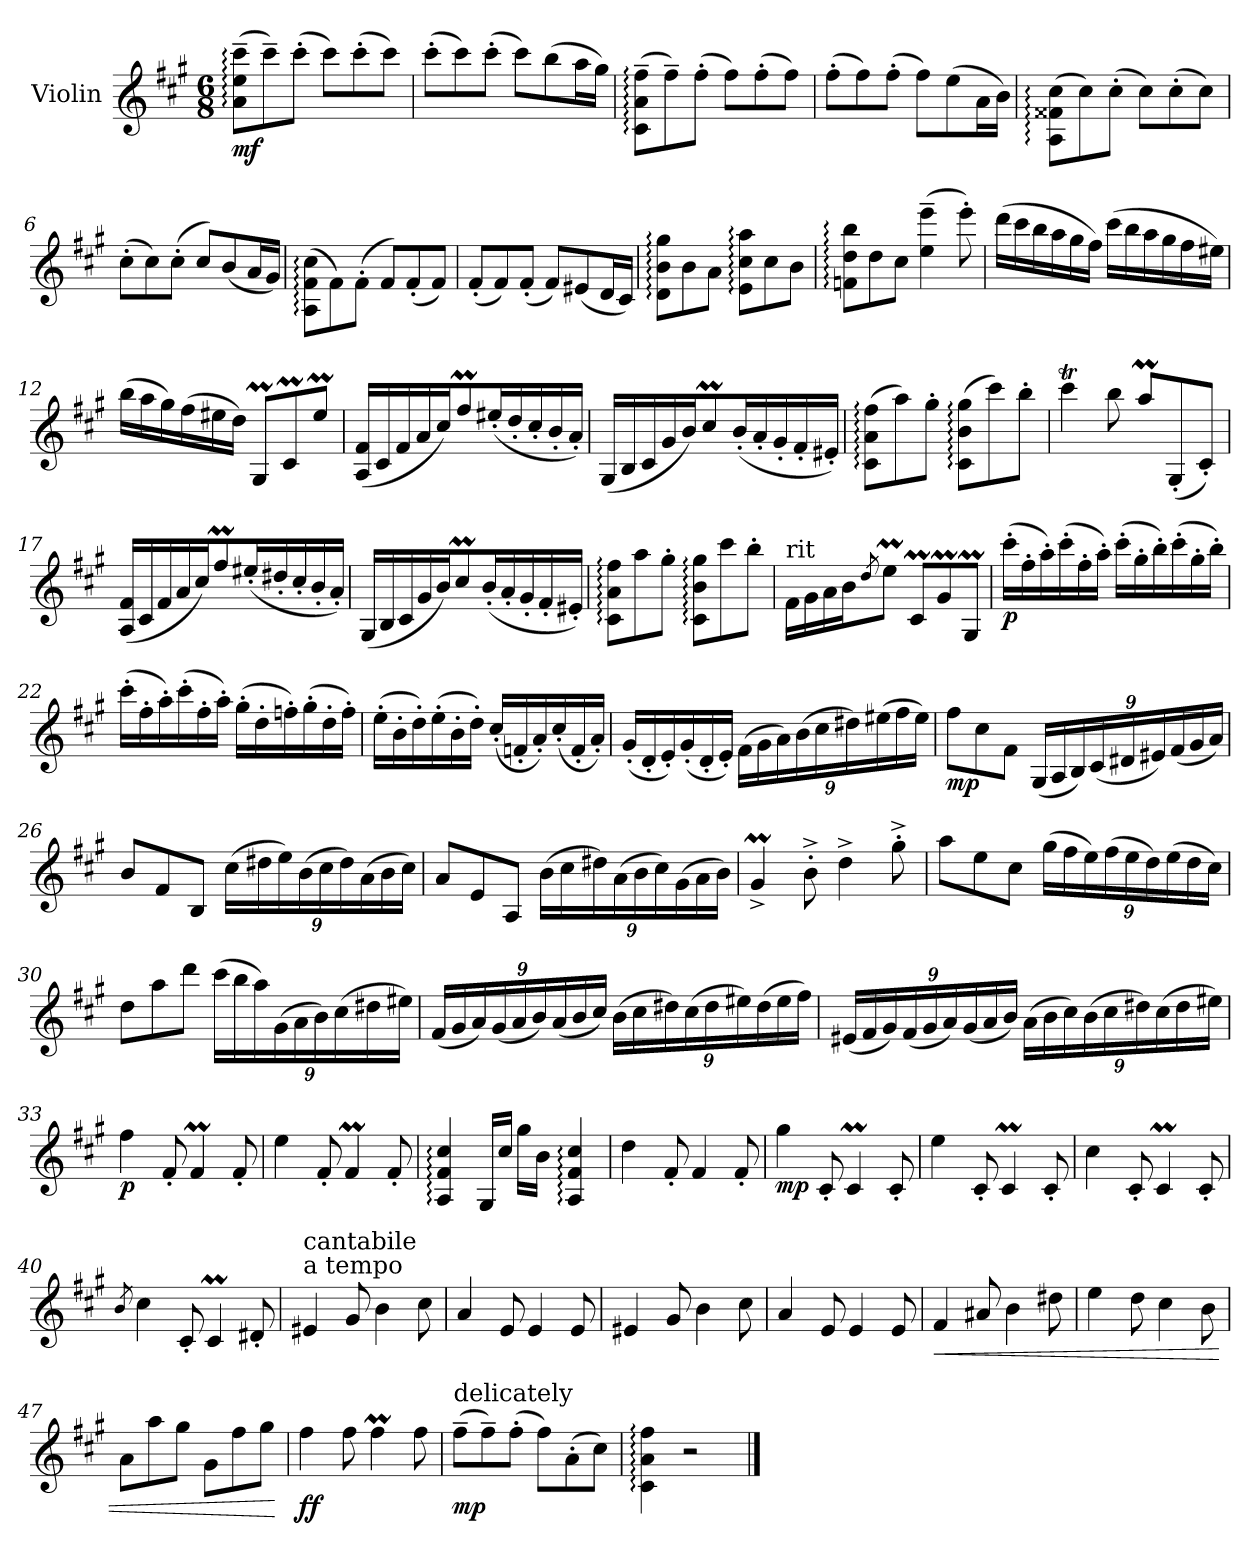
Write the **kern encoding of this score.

**kern	**dynam
*part1	*part1
*staff1	*staff1
*I"Violin	*
*I'Vln.	*
*clefG2	*
*k[f#c#g#]	*
*M6/8	*
*MM110	*
=1	=1
!	!LO:DY:b
(8a\:~ 8ee\:~ 8ccc#\:~L	mf
8ccc#~\)	.
(8ccc#'\J	.
8ccc#\L)	.
(8ccc#'\	.
8ccc#\J)	.
=2	=2
(8ccc#'\L	.
8ccc#\)	.
(8ccc#'\J	.
8ccc#\L)	.
(8bb\	.
16aa\L	.
16gg#\JJ)	.
=3	=3
(8c#\:~ 8a\:~ 8ff#\:~L	.
8ff#~\)	.
(8ff#'\J	.
8ff#\L)	.
(8ff#'\	.
8ff#\J)	.
=4	=4
(8ff#'\L	.
8ff#\)	.
(8ff#'\J	.
8ff#\L)	.
(8ee\	.
16a\L	.
16b\JJ)	.
=5	=5
(8A\: 8f##X\: 8cc#\:L	.
8cc#\)	.
(8cc#'\J	.
8cc#\L)	.
(8cc#'\	.
8cc#\J)	.
!!LO:LB:g=z
=6	=6
(8cc#'\L	.
8cc#\)	.
(8cc#'\J	.
8cc#/L)	.
(8b/	.
16a/L	.
16g#/JJ)	.
=7	=7
(8A\: 8f#\: 8cc#\:L	.
8f#\)	.
(8f#'\J	.
8f#/L)	.
(8f#'/	.
8f#/J)	.
=8	=8
(8f#'/L	.
8f#/)	.
(8f#'/J	.
8f#/L)	.
(8e#X/	.
16d/L	.
16c#/JJ)	.
=9	=9
8d\: 8b\: 8gg#\:L	.
8b\	.
8a\J	.
8e\: 8cc#\: 8aa\:L	.
8cc#\	.
8b\J	.
=10	=10
8fn\: 8dd\: 8bb\:L	.
8dd\	.
8cc#\J	.
(4ee\~ 4eee\~	.
8eee'\)	.
!!LO:LB:g=z
=11	=11
(16ddd\LL	.
16ccc#\	.
16bb\	.
16aa\	.
16gg#\	.
16ff#\JJ)	.
(16ccc#\LL	.
16bb\	.
16aa\	.
16gg#\	.
16ff#\	.
16ee#X\JJ)	.
=12	=12
(16bb\LL	.
16aa\	.
16gg#\)	.
(16ff#\	.
16ee#X\	.
16dd\JJ)	.
8G#m/L	.
8c#m/	.
8ee#m/J	.
=13	=13
(16A/ 16f#/LL	.
16c#/	.
16f#/	.
16a/	.
16cc#/J)	.
8ff#M/	.
(16ee#X'/L	.
16dd'/	.
16cc#'/	.
16b'/	.
16a'/JJ)	.
!!LO:LB:g=z
=14	=14
(16G#/LL	.
16B/	.
16c#/	.
16g#/	.
16b/J)	.
8cc#m/	.
(16b'/L	.
16a'/	.
16g#'/	.
16f#'/	.
16e#X'/JJ)	.
=15	=15
(8c#\: 8a\: 8ff#\:L	.
8aa\)	.
8gg#'\J	.
(8c#\: 8b\: 8gg#\:L	.
8ccc#\)	.
8bb'\J	.
=16	=16
4ccc#t\	.
8bb\	.
8aaM/L	.
(8G#'/	.
8c#'/J)	.
=17	=17
(16A/ 16f#/LL	.
16c#/	.
16f#/	.
16a/	.
16cc#/J)	.
8ff#M/	.
(16ee#X'/L	.
16dd#X'/	.
16cc#'/	.
16b'/	.
16a'/JJ)	.
!!LO:LB:g=z
=18	=18
(16G#/LL	.
16B/	.
16c#/	.
16g#/	.
16b/J)	.
8cc#m/	.
(16b'/L	.
16a'/	.
16g#'/	.
16f#'/	.
16e#X'/JJ)	.
=19	=19
8c#\: 8a\: 8ff#\:L	.
8aa\	.
8gg#'\J	.
8c#\: 8b\: 8gg#\:L	.
8ccc#\	.
8bb'\J	.
=20	=20
*MM108	*
!LO:TX:a:t=rit	!
16f#\LL	.
16g#\	.
*MM107	*
16a\	.
16b\J	.
*MM105	*
8qdd/	.
8eeM\J	.
*MM104	*
8c#m/L	.
*MM102	*
8g#m/	.
*MM99	*
8G#m/J	.
=21	=21
*MM95	*
!	!LO:DY:b
(16ccc#'\LL	p
16ff#'\	.
16aa'\)	.
(16ccc#'\	.
16ff#'\	.
16aa'\JJ)	.
(16ccc#'\LL	.
16gg#'\	.
16bb'\)	.
(16ccc#'\	.
16gg#'\	.
16bb'\JJ)	.
!!LO:LB:g=z
=22	=22
(16ccc#'\LL	.
16ff#'\	.
16aa'\)	.
(16ccc#'\	.
16ff#'\	.
16aa'\JJ)	.
(16gg#'\LL	.
16dd'\	.
16ffn'\)	.
(16gg#'\	.
16dd'\	.
16ff'\JJ)	.
=23	=23
(16ee'\LL	.
16b'\	.
16dd'\)	.
(16ee'\	.
16b'\	.
16dd'\JJ)	.
(16cc#'/LL	.
16fn'/	.
16a'/)	.
(16cc#'/	.
16f'/	.
16a'/JJ)	.
=24	=24
(16g#'/LL	.
16d'/	.
16e'/)	.
(16g#'/	.
16d'/	.
16e'/JJ)	.
*Xbrackettup	*
(24f#\LL	.
24g#\	.
24a\)	.
(24b\	.
24cc#\	.
24dd#X\)	.
(24ee#X\	.
24ff#\	.
24ee#\JJ)	.
!!LO:LB:g=z
=25	=25
!	!LO:DY:b
8ff#\L	mp
8cc#\	.
8f#\J	.
(24G#/LL	.
24A/	.
24B/)	.
(24c#/	.
24d#X/	.
24e#X/)	.
(24f#/	.
24g#/	.
24a/JJ)	.
=26	=26
8b/L	.
8f#/	.
8B/J	.
(24cc#\LL	.
24dd#X\	.
24ee\)	.
(24b\	.
24cc#\	.
24dd#\)	.
(24a\	.
24b\	.
24cc#\JJ)	.
=27	=27
8a/L	.
8e/	.
8A/J	.
(24b\LL	.
24cc#\	.
24dd#X\)	.
(24a\	.
24b\	.
24cc#\)	.
(24g#\	.
24a\	.
24b\JJ)	.
=28	=28
4g#m^/	.
8b'^\	.
4dd^\	.
8gg#'^\	.
!!LO:LB:g=z
=29	=29
8aa\L	.
8ee\	.
8cc#\J	.
(24gg#\LL	.
24ff#\	.
24ee\)	.
(24ff#\	.
24ee\	.
24dd\)	.
(24ee\	.
24dd\	.
24cc#\JJ)	.
=30	=30
8dd\L	.
8aa\	.
8ddd\J	.
(24ccc#\LL	.
24bb\	.
24aa\)	.
(24g#\	.
24a\	.
24b\)	.
(24cc#\	.
24dd#X\	.
24ee#X\JJ)	.
=31	=31
(24f#/LL	.
24g#/	.
24a/)	.
(24g#/	.
24a/	.
24b/)	.
(24a/	.
24b/	.
24cc#/JJ)	.
(24b\LL	.
24cc#\	.
24dd#X\)	.
(24cc#\	.
24dd#\	.
24ee#X\)	.
(24dd#\	.
24ee#\	.
24ff#\JJ)	.
!!LO:LB:g=z
=32	=32
(24e#X/LL	.
24f#/	.
24g#/)	.
(24f#/	.
24g#/	.
24a/)	.
(24g#/	.
24a/	.
24b/JJ)	.
(24a\LL	.
24b\	.
24cc#\)	.
(24b\	.
24cc#\	.
24dd#X\)	.
(24cc#\	.
24dd#\	.
24ee#X\JJ)	.
=33	=33
!	!LO:DY:b
4ff#\	p
8f#'/	.
4f#M/	.
8f#'/	.
=34	=34
4ee\	.
8f#'/	.
4f#M/	.
8f#'/	.
=35	=35
4A/: 4f#/: 4cc#/:	.
16G#/LL	.
16cc#/JJ	.
16gg#\LL	.
16b\JJ	.
4A/: 4f#/: 4cc#/:	.
=36	=36
4dd\	.
8f#'/	.
4f#/	.
8f#'/	.
!!LO:LB:g=z
=37	=37
!	!LO:DY:b
4gg#\	mp
8c#'/	.
4c#m/	.
8c#'/	.
=38	=38
4ee\	.
8c#'/	.
4c#m/	.
8c#'/	.
=39	=39
4cc#\	.
8c#'/	.
4c#m/	.
8c#'/	.
=40	=40
8qb/	.
4cc#\	.
8c#'/	.
4c#m/	.
8d#X'/	.
=41	=41
*MM110	*
!LO:TX:a:t=a tempo	!
!LO:TX:a:t=cantabile	!
4e#X/	.
8g#/	.
4b\	.
8cc#\	.
=42	=42
4a/	.
8e/	.
4e/	.
8e/	.
=43	=43
4e#X/	.
8g#/	.
4b\	.
8cc#\	.
!!LO:LB:g=z
=44	=44
4a/	.
8e/	.
4e/	.
8e/	.
=45	=45
!	!LO:HP:b
4f#/	<
8a#X/	.
4b\	.
8dd#X\	.
=46	=46
4ee\	.
8dd\	.
4cc#\	.
8b\	.
=47	=47
8a\L	.
8aa\	.
8gg#\J	.
8g#\L	.
8ff#\	.
8gg#\J	.
.	[
=48	=48
!	!LO:DY:b
4ff#\	ff
8ff#\	.
4ff#M\	.
8ff#\	.
=49	=49
!LO:TX:a:t=delicately	!
!	!LO:DY:b
(8ff#~\L	mp
8ff#~\)	.
(8ff#'\J	.
8ff#\L)	.
(8a'\	.
8cc#\J)	.
=50	=50
4c#\: 4a\: 4ff#\:	.
2r	.
==	==
*-	*-
